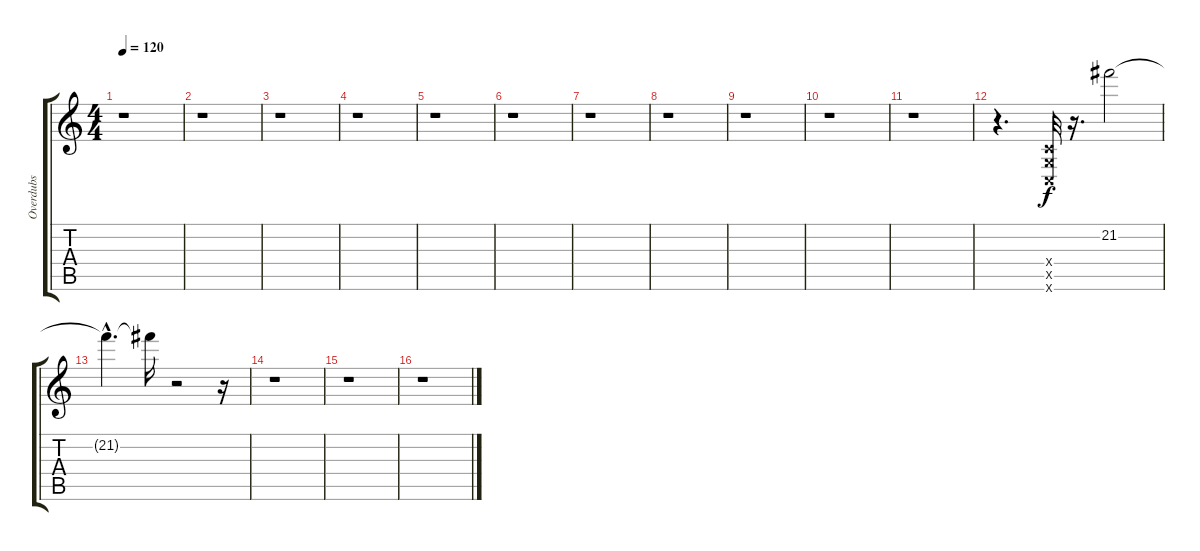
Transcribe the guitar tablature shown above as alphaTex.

\track ("Overdubs" "Overdubs") {instrument distortionguitar}
\staff {score tabs}
\tuning (D4 A3 F3 C3 G2 C2) {hide}
\ts (4 4)
\tempo 120
\clef g2
\ks c
r.1{dy f} |
r.1 |
r.1 |
r.1 |
r.1 |
r.1 |
r.1 |
r.1 |
r.1 |
r.1 |
r.1 |
r.4{d} (0.4{x} 0.5{x} 0.6{x}).32 r.16{d} 21.2.2 |
21.2{hac t}.4{d} 21.2{t}.16 r.2 r.16 |
r.1 |
r.1 |
r.1
